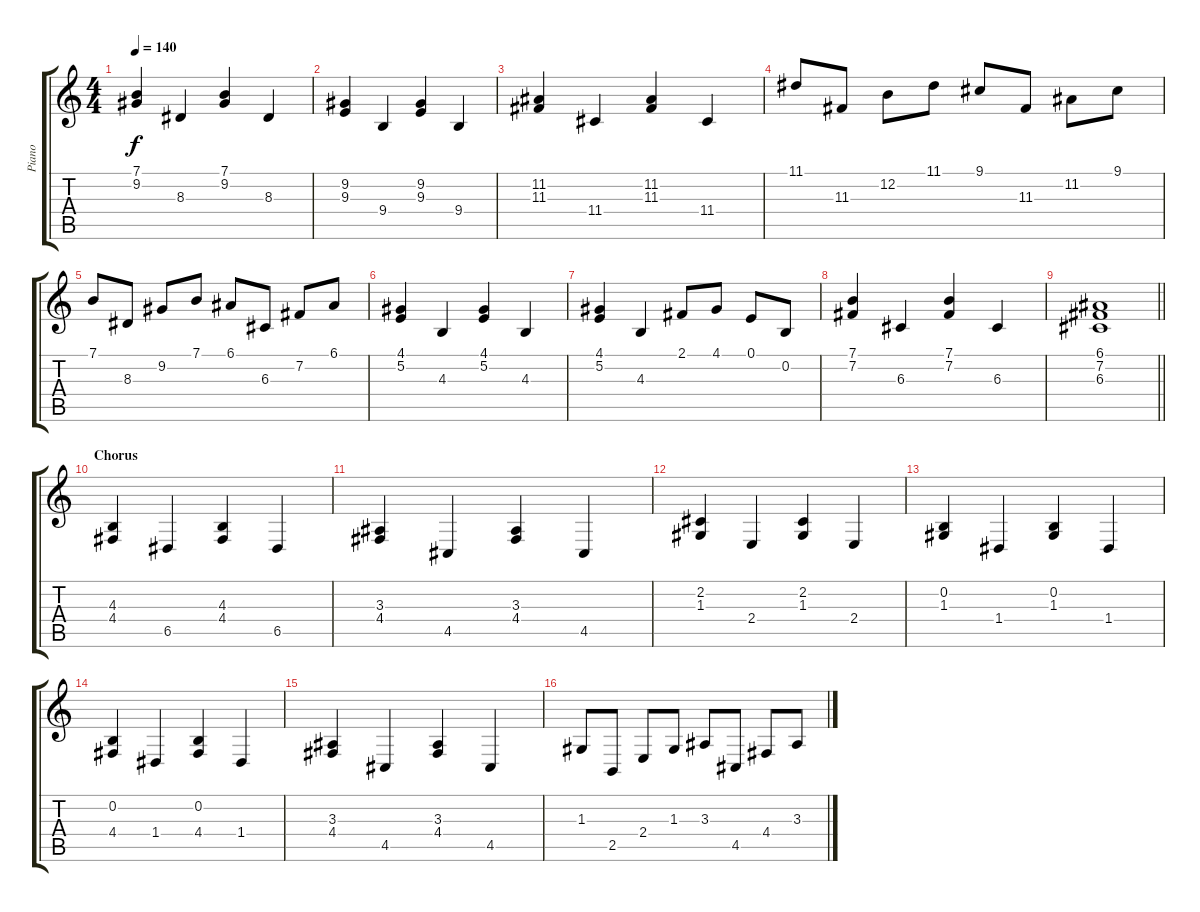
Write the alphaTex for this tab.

\track ("Piano" "Piano") {instrument acousticgrandpiano}
\staff {score tabs}
\tuning (E4 B3 G3 D3 A2 E2) {hide}
\ts (4 4)
\tempo 140
\clef g2
\ks c
(7.1 9.2).4{dy f} 8.3.4 (7.1 9.2).4 8.3.4 |
(9.2 9.3).4 9.4.4 (9.2 9.3).4 9.4.4 |
(11.2 11.3).4 11.4.4 (11.2 11.3).4 11.4.4 |
11.1.8 11.3.8 12.2.8 11.1.8 9.1.8 11.3.8 11.2.8 9.1.8 |
7.1.8 8.3.8 9.2.8 7.1.8 6.1.8 6.3.8 7.2.8 6.1.8 |
(4.1 5.2).4 4.3.4 (4.1 5.2).4 4.3.4 |
(4.1 5.2).4 4.3.4 2.1.8 4.1.8 0.1.8 0.2.8 |
(7.1 7.2).4 6.3.4 (7.1 7.2).4 6.3.4 |
\barLineRight lightlight
(6.1 7.2 6.3).1 |
\section ("" "Chorus")
(4.3 4.4).4 6.5.4 (4.3 4.4).4 6.5.4 |
(3.3 4.4).4 4.5.4 (3.3 4.4).4 4.5.4 |
(2.2 1.3).4 2.4.4 (2.2 1.3).4 2.4.4 |
(0.2 1.3).4 1.4.4 (0.2 1.3).4 1.4.4 |
(0.2 4.4).4 1.4.4 (0.2 4.4).4 1.4.4 |
(3.3 4.4).4 4.5.4 (3.3 4.4).4 4.5.4 |
1.3.8 2.5.8 2.4.8 1.3.8 3.3.8 4.5.8 4.4.8 3.3.8
